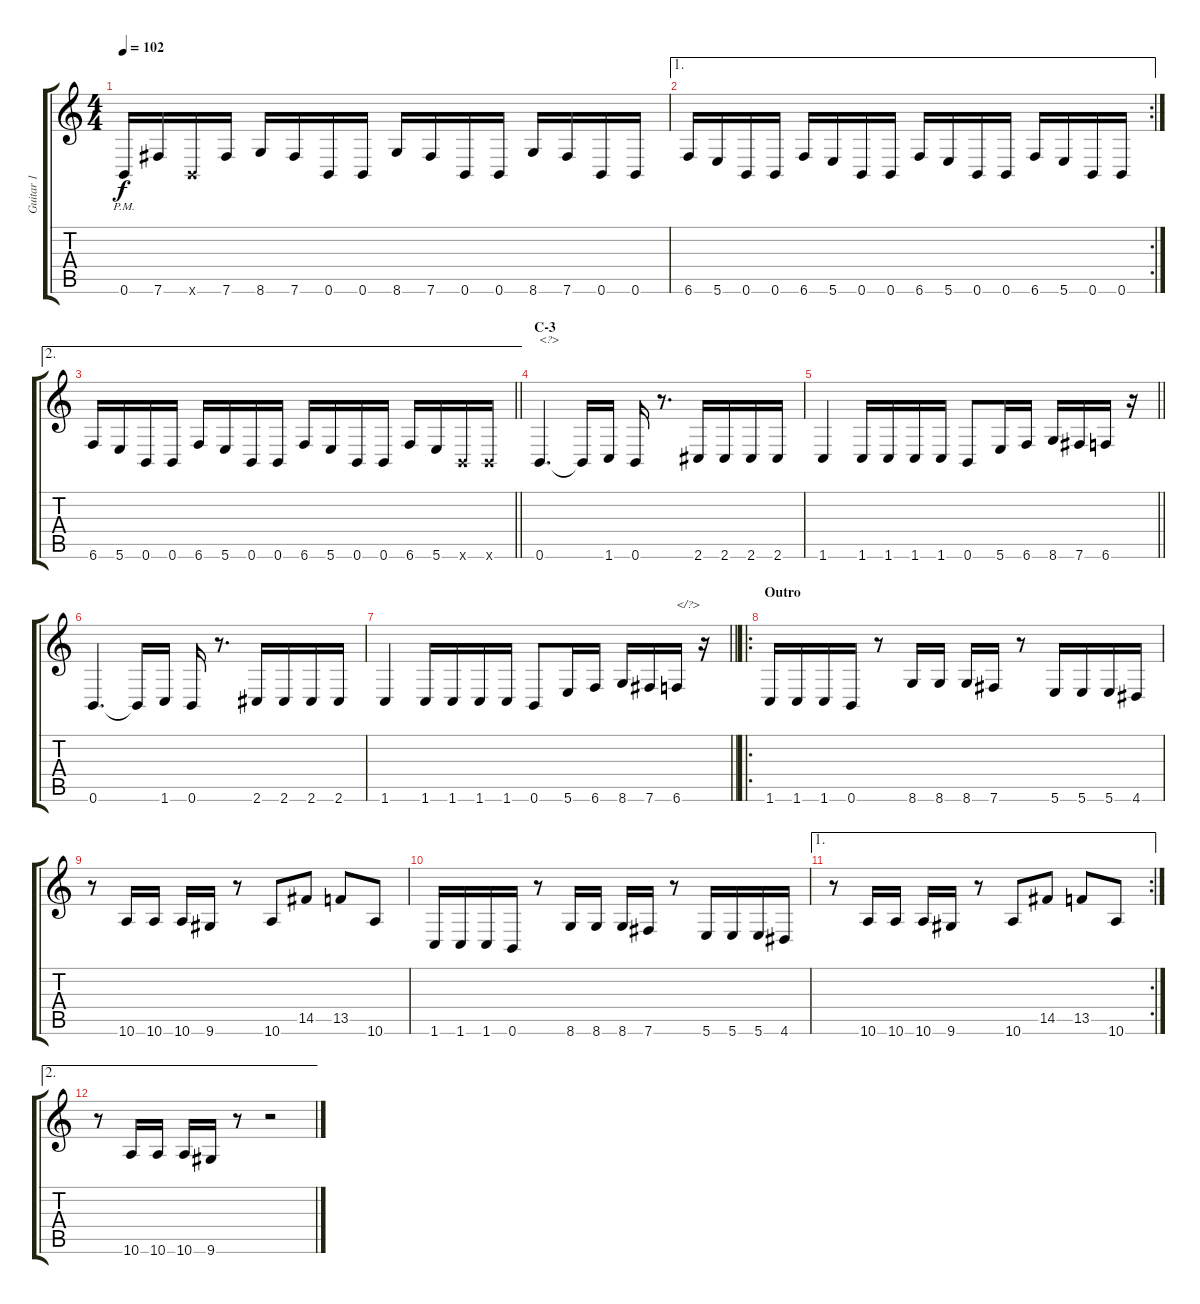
\track ("Guitar 1" "Guitar 1") {instrument distortionguitar}
\staff {score tabs}
\tuning (B3 Gb3 D3 A2 E2 B1) {hide}
\ts (4 4)
\tempo 102
\clef g2
\ks c
0.6{pm}.16{dy f} 7.6.16 0.6{x}.16 7.6.16 8.6.16 7.6.16 0.6.16 0.6.16 8.6.16 7.6.16 0.6.16 0.6.16 8.6.16 7.6.16 0.6.16 0.6.16 |
\ae 1
\rc 2
6.6.16 5.6.16 0.6.16 0.6.16 6.6.16 5.6.16 0.6.16 0.6.16 6.6.16 5.6.16 0.6.16 0.6.16 6.6.16 5.6.16 0.6.16 0.6.16 |
\ae 2
\barLineRight lightlight
6.6.16 5.6.16 0.6.16 0.6.16 6.6.16 5.6.16 0.6.16 0.6.16 6.6.16 5.6.16 0.6.16 0.6.16 6.6.16 5.6.16 0.6{x}.16 0.6{x}.16 |
\section ("" "C-3")
0.6.4{d txt "<?>"} 0.6{t}.16 1.6.16 0.6.16 r.8{d} 2.6.16 2.6.16 2.6.16 2.6.16 |
\barLineRight lightlight
1.6.4 1.6.16 1.6.16 1.6.16 1.6.16 0.6.8 5.6.16 6.6.16 8.6.16 7.6.16 6.6.16 r.16 |
0.6.4{d} 0.6{t}.16 1.6.16 0.6.16 r.8{d} 2.6.16 2.6.16 2.6.16 2.6.16 |
\barLineRight lightlight
1.6.4 1.6.16 1.6.16 1.6.16 1.6.16 0.6.8 5.6.16 6.6.16 8.6.16 7.6.16 6.6.16{txt "</?>"} r.16 |
\ro
\section ("" "Outro")
1.6.16 1.6.16 1.6.16 0.6.16 r.8 8.6.16 8.6.16 8.6.16 7.6.16 r.8 5.6.16 5.6.16 5.6.16 4.6.16 |
r.8 10.6.16 10.6.16 10.6.16 9.6.16 r.8 10.6.8 14.5.8 13.5.8 10.6.8 |
1.6.16 1.6.16 1.6.16 0.6.16 r.8 8.6.16 8.6.16 8.6.16 7.6.16 r.8 5.6.16 5.6.16 5.6.16 4.6.16 |
\ae 1
\rc 2
r.8 10.6.16 10.6.16 10.6.16 9.6.16 r.8 10.6.8 14.5.8 13.5.8 10.6.8 |
\ae 2
r.8 10.6.16 10.6.16 10.6.16 9.6.16 r.8 r.2
